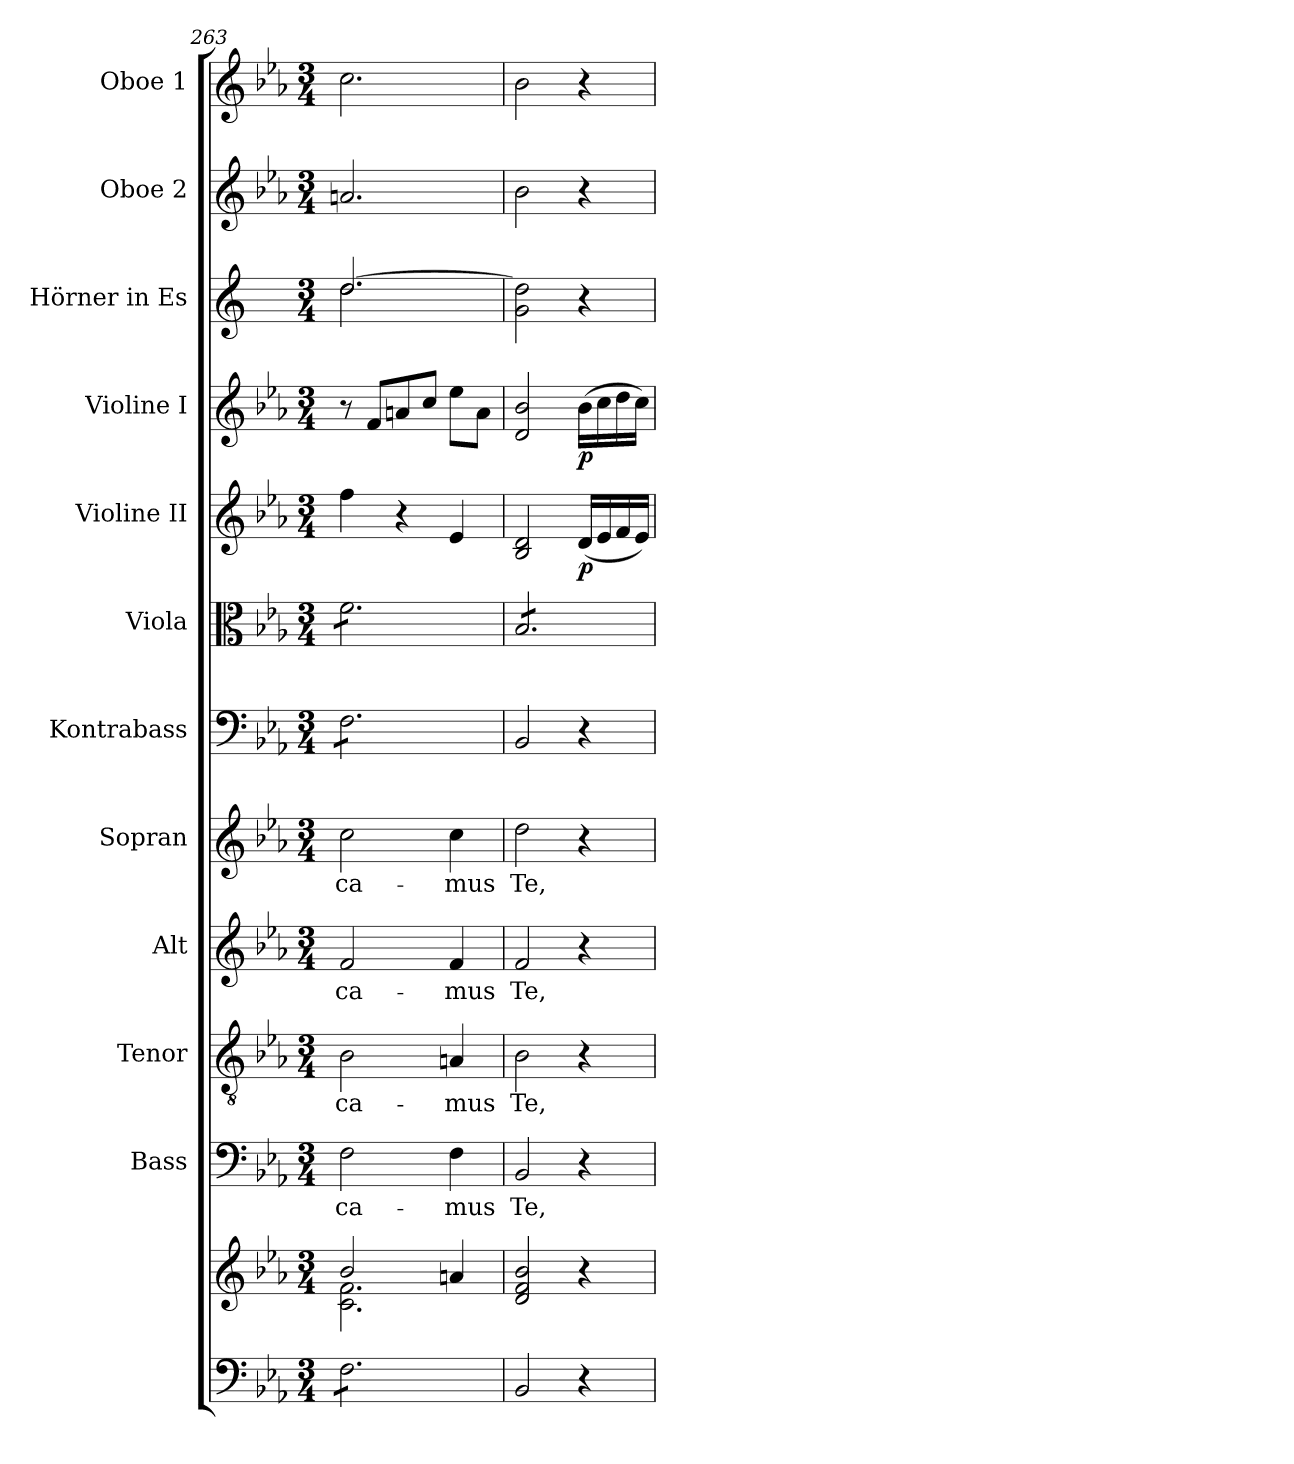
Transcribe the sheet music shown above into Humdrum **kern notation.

**kern	**kern	**kern	**text	**kern	**text	**kern	**text	**kern	**text	**kern	**kern	**kern	**dynam	**kern	**dynam	**kern	**kern	**kern
*part12	*part12	*part11	*part11	*part10	*part10	*part9	*part9	*part8	*part8	*part7	*part6	*part5	*part5	*part4	*part4	*part3	*part2	*part1
*staff13	*staff12	*staff11	*staff11	*staff10	*staff10	*staff9	*staff9	*staff8	*staff8	*staff7	*staff6	*staff5	*staff5	*staff4	*staff4	*staff3	*staff2	*staff1
*	*	*I"Bass	*	*I"Tenor	*	*I"Alt	*	*I"Sopran	*	*I"Kontrabass	*I"Viola	*I"Violine II	*	*I"Violine I	*	*I"Hörner in Es	*I"Oboe 2	*I"Oboe 1
*	*	*I'B.	*	*I'T.	*	*I'A.	*	*I'S.	*	*I'Kb.	*I'Vla.	*I'Vl. II	*	*I'Vl. I	*	*	*I'Ob. 2	*I'Ob. 1
!!LO:PB:g=z
*clefF4	*clefG2	*clefF4	*	*clefGv2	*	*clefG2	*	*clefG2	*	*clefF4	*clefC3	*clefG2	*	*clefG2	*	*clefG2	*clefG2	*clefG2
*	*	*	*	*	*	*	*	*	*	*ITrd7c12	*	*	*	*	*	*ITrd5c9	*	*
*k[b-e-a-]	*k[b-e-a-]	*k[b-e-a-]	*	*k[b-e-a-]	*	*k[b-e-a-]	*	*k[b-e-a-]	*	*k[b-e-a-]	*k[b-e-a-]	*k[b-e-a-]	*	*k[b-e-a-]	*	*k[b-e-a-]	*k[b-e-a-]	*k[b-e-a-]
*E-:	*E-:	*E-:	*	*E-:	*	*E-:	*	*E-:	*	*E-:	*E-:	*E-:	*	*E-:	*	*E-:	*E-:	*E-:
*M3/4	*M3/4	*M3/4	*	*M3/4	*	*M3/4	*	*M3/4	*	*M3/4	*M3/4	*M3/4	*	*M3/4	*	*M3/4	*M3/4	*M3/4
=263	=263	=263	=263	=263	=263	=263	=263	=263	=263	=263	=263	=263	=263	=263	=263	=263	=263	=263
*	*^	*	*	*	*	*	*	*	*	*	*	*	*	*	*	*	*	*
!	!	!	!	!LO:LY:b	!	!LO:LY:b	!	!LO:LY:b	!	!LO:LY:b	!	!	!	!	!	!	!	!	!
*	*	*	*	*	*	*	*	*	*	*	*	*	*	*	*	*	*^	*	*
*tremolo	*	*	*	*	*	*	*	*	*	*	*	*	*	*	*	*	*	*	*	*
*	*	*	*	*	*	*	*	*	*	*	*tremolo	*	*	*	*	*	*	*	*	*
*	*	*	*	*	*	*	*	*	*	*	*	*tremolo	*	*	*	*	*	*	*	*
8F\L	2b-/	2.c\ 2.f\	2F\	-ca-	2B-\	-ca-	2f/	-ca-	2cc\	-ca-	8FF\L	8f\L	4ff\	.	8r	.	[>2.f/	2.f\	2.an/	2.cc\
8F\	.	.	.	.	.	.	.	.	.	.	8FF\	8f\	.	.	8f/L	.	.	.	.	.
8F\	.	.	.	.	.	.	.	.	.	.	8FF\	8f\	4r	.	8an/	.	.	.	.	.
8F\	.	.	.	.	.	.	.	.	.	.	8FF\	8f\	.	.	8cc/J	.	.	.	.	.
!	!	!	!	!LO:LY:b	!	!LO:LY:b	!	!LO:LY:b	!	!LO:LY:b	!	!	!	!	!	!	!	!	!	!
8F\	4an/	.	4F\	-mus	4An/	-mus	4f/	-mus	4cc\	-mus	8FF\	8f\	4e-/	.	8ee-\L	.	.	.	.	.
8F\J	.	.	.	.	.	.	.	.	.	.	8FF\J	8f\J	.	.	8a\J	.	.	.	.	.
*	*	*	*	*	*	*	*	*	*	*	*Xtremolo	*	*	*	*	*	*	*	*	*
*Xtremolo	*	*	*	*	*	*	*	*	*	*	*	*	*	*	*	*	*	*	*	*
*	*v	*v	*	*	*	*	*	*	*	*	*	*	*	*	*	*	*v	*v	*	*
=264	=264	=264	=264	=264	=264	=264	=264	=264	=264	=264	=264	=264	=264	=264	=264	=264	=264	=264
!	!	!	!LO:LY:b	!	!LO:LY:b	!	!LO:LY:b	!	!LO:LY:b	!	!	!	!	!	!	!	!	!
2BB-/	2d/ 2f/ 2b-/	2BB-/	Te,	2B-\	Te,	2f/	Te,	2dd\	Te,	2BBB-/	8B-/L	2B-/ 2d/	.	2d/ 2b-/	.	2B-\ 2f\]	2b-\	2b-\
.	.	.	.	.	.	.	.	.	.	.	8B-/	.	.	.	.	.	.	.
.	.	.	.	.	.	.	.	.	.	.	8B-/	.	.	.	.	.	.	.
.	.	.	.	.	.	.	.	.	.	.	8B-/	.	.	.	.	.	.	.
!	!	!	!	!	!	!	!	!	!	!	!	!	!LO:DY:b	!	!LO:DY:b	!	!	!
4r	4r	4r	.	4r	.	4r	.	4r	.	4r	8B-/	(<16d/LL	p	(>16b-\LL	p	4r	4r	4r
.	.	.	.	.	.	.	.	.	.	.	.	16e-/	.	16cc\	.	.	.	.
.	.	.	.	.	.	.	.	.	.	.	8B-/J	16f/	.	16dd\	.	.	.	.
*	*	*	*	*	*	*	*	*	*	*	*Xtremolo	*	*	*	*	*	*	*
.	.	.	.	.	.	.	.	.	.	.	.	16e-/JJ)	.	16cc\JJ)	.	.	.	.
=	=	=	=	=	=	=	=	=	=	=	=	=	=	=	=	=	=	=
*-	*-	*-	*-	*-	*-	*-	*-	*-	*-	*-	*-	*-	*-	*-	*-	*-	*-	*-
